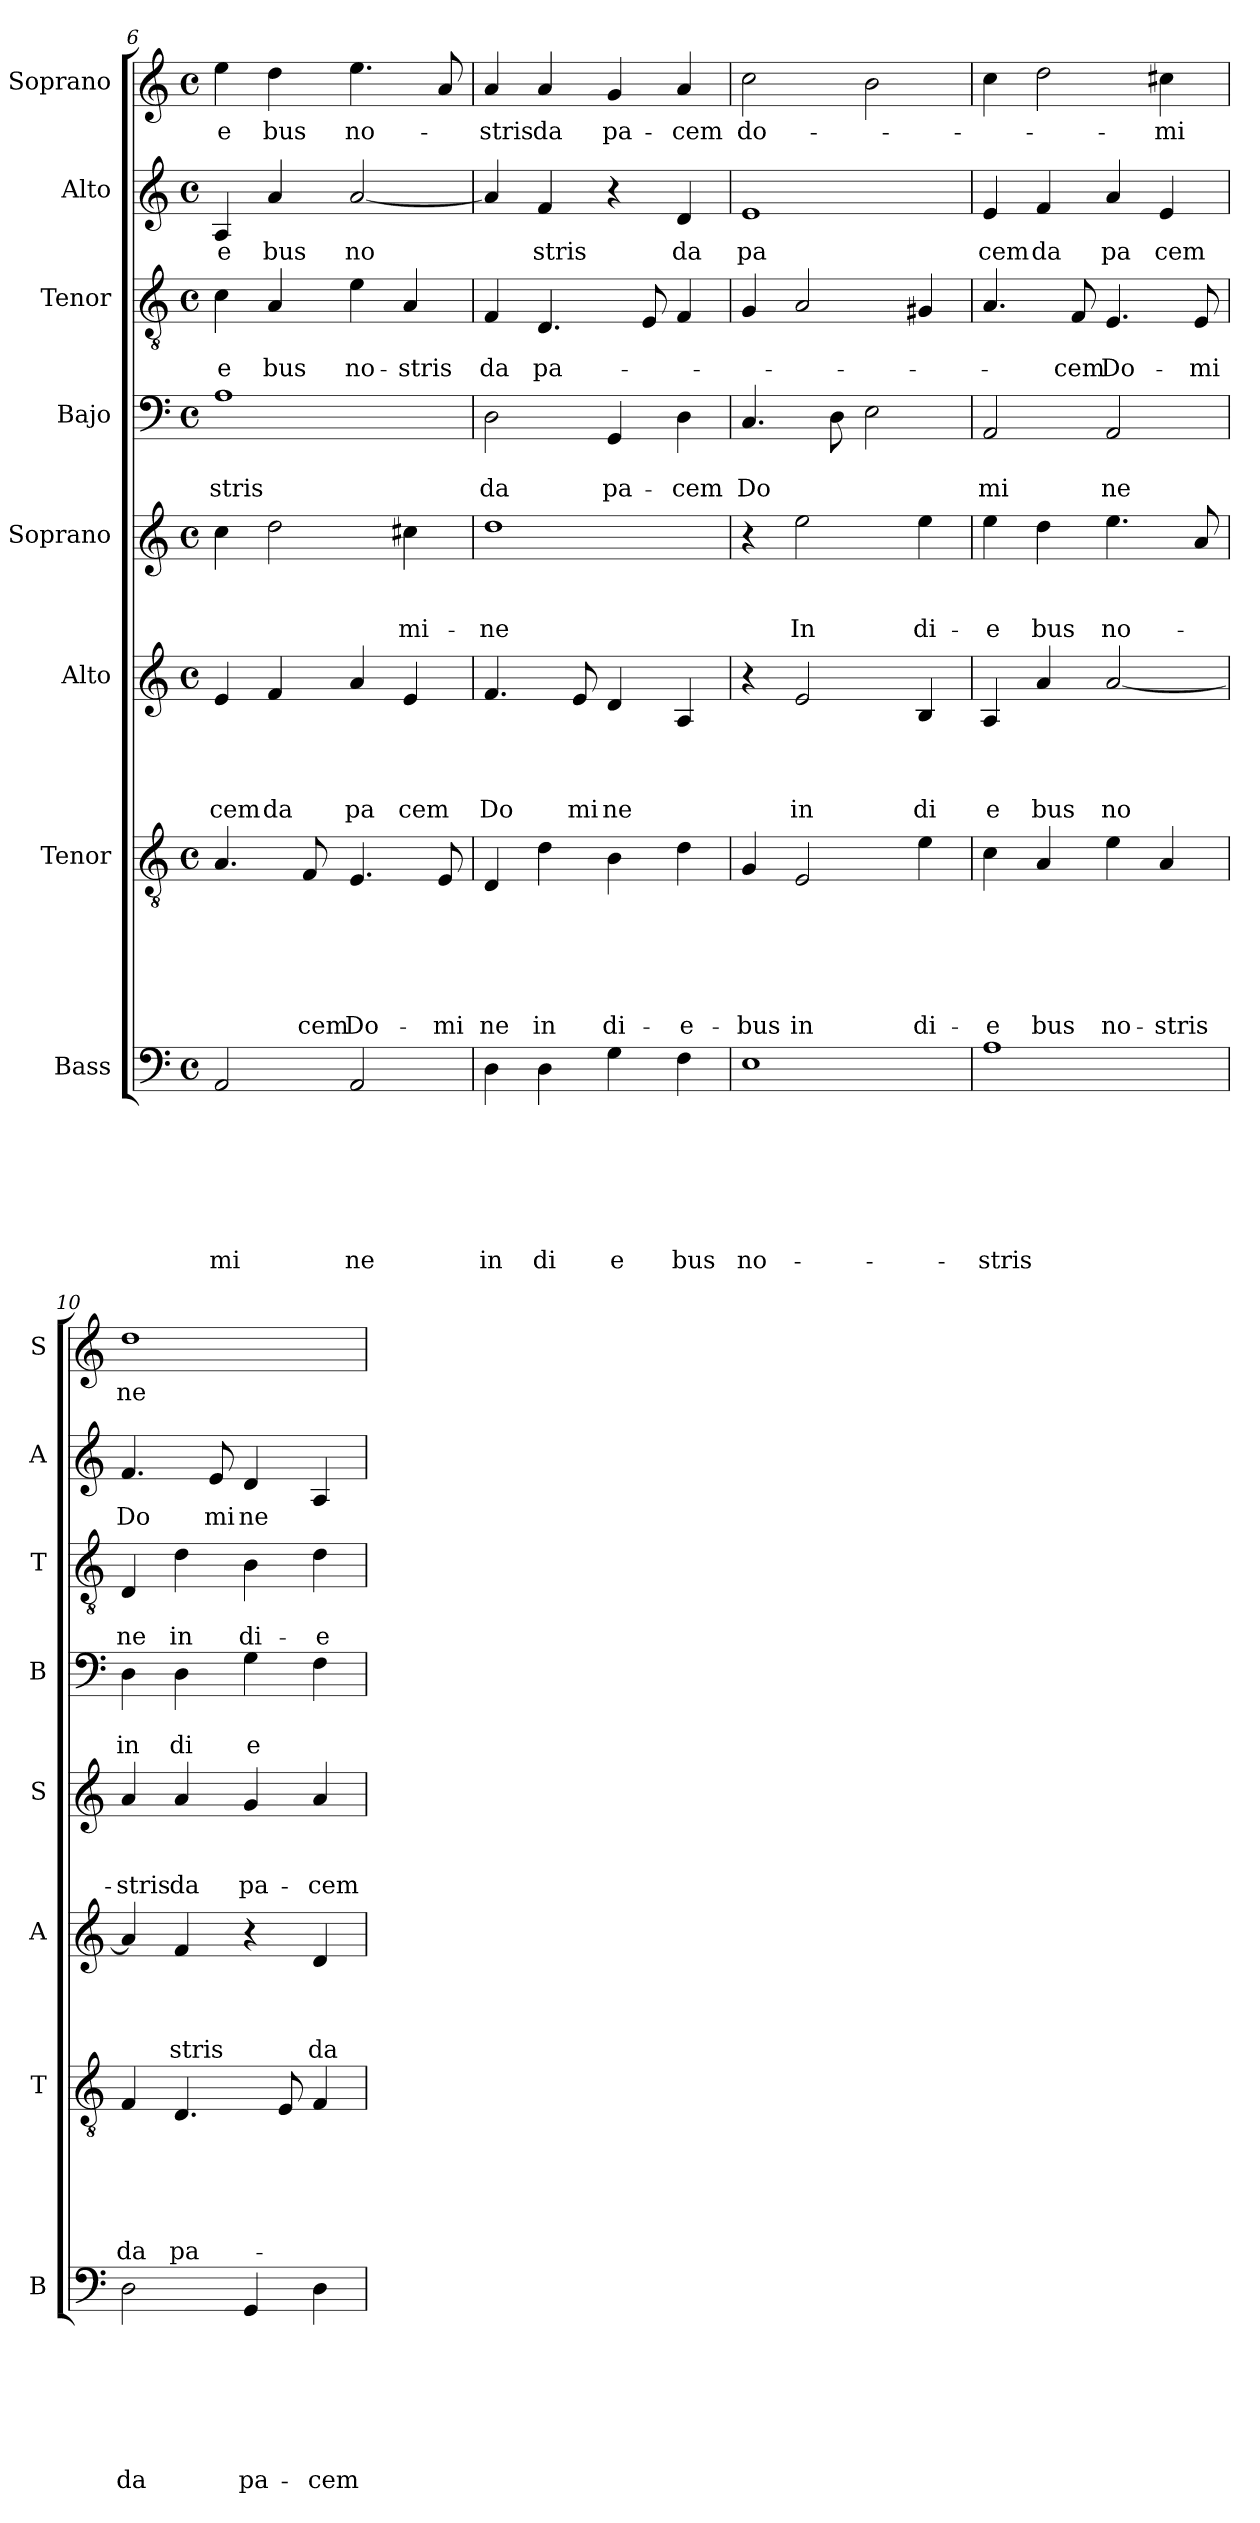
**kern	**text	**text	**text	**text	**text	**text	**text	**kern	**text	**text	**text	**text	**text	**text	**kern	**text	**text	**text	**text	**kern	**text	**text	**text	**kern	**text	**text	**kern	**text	**text	**kern	**text	**kern	**text
*part8	*part8	*part8	*part8	*part8	*part8	*part8	*part8	*part7	*part7	*part7	*part7	*part7	*part7	*part7	*part6	*part6	*part6	*part6	*part6	*part5	*part5	*part5	*part5	*part4	*part4	*part4	*part3	*part3	*part3	*part2	*part2	*part1	*part1
*staff8	*staff8	*staff8	*staff8	*staff8	*staff8	*staff8	*staff8	*staff7	*staff7	*staff7	*staff7	*staff7	*staff7	*staff7	*staff6	*staff6	*staff6	*staff6	*staff6	*staff5	*staff5	*staff5	*staff5	*staff4	*staff4	*staff4	*staff3	*staff3	*staff3	*staff2	*staff2	*staff1	*staff1
*I"Bass	*	*	*	*	*	*	*	*I"Tenor	*	*	*	*	*	*	*I"Alto	*	*	*	*	*I"Soprano	*	*	*	*I"Bajo	*	*	*I"Tenor	*	*	*I"Alto	*	*I"Soprano	*
*I'B	*	*	*	*	*	*	*	*I'T	*	*	*	*	*	*	*I'A	*	*	*	*	*I'S	*	*	*	*I'B	*	*	*I'T	*	*	*I'A	*	*I'S	*
*clefF4	*	*	*	*	*	*	*	*clefGv2	*	*	*	*	*	*	*clefG2	*	*	*	*	*clefG2	*	*	*	*clefF4	*	*	*clefGv2	*	*	*clefG2	*	*clefG2	*
*k[]	*	*	*	*	*	*	*	*k[]	*	*	*	*	*	*	*k[]	*	*	*	*	*k[]	*	*	*	*k[]	*	*	*k[]	*	*	*k[]	*	*k[]	*
*C:	*	*	*	*	*	*	*	*C:	*	*	*	*	*	*	*C:	*	*	*	*	*C:	*	*	*	*C:	*	*	*C:	*	*	*C:	*	*C:	*
*M4/4	*	*	*	*	*	*	*	*M4/4	*	*	*	*	*	*	*M4/4	*	*	*	*	*M4/4	*	*	*	*M4/4	*	*	*M4/4	*	*	*M4/4	*	*M4/4	*
*met(c)	*	*	*	*	*	*	*	*met(c)	*	*	*	*	*	*	*met(c)	*	*	*	*	*met(c)	*	*	*	*met(c)	*	*	*met(c)	*	*	*met(c)	*	*met(c)	*
=6	=6	=6	=6	=6	=6	=6	=6	=6	=6	=6	=6	=6	=6	=6	=6	=6	=6	=6	=6	=6	=6	=6	=6	=6	=6	=6	=6	=6	=6	=6	=6	=6	=6
2AA/	.	.	.	.	.	.	-mi	4.A/	.	.	.	.	.	.	4e/	.	.	.	cem	4cc\	.	.	.	1A	.	-stris	4c\	.	-e	4A/	e	4ee\	-e
.	.	.	.	.	.	.	.	.	.	.	.	.	.	.	4f/	.	.	.	da	2dd\	.	.	.	.	.	.	4A/	.	bus	4a/	bus	4dd\	bus
.	.	.	.	.	.	.	.	8F/	.	.	.	.	.	cem	.	.	.	.	.	.	.	.	.	.	.	.	.	.	.	.	.	.	.
2AA/	.	.	.	.	.	.	ne	4.E/	.	.	.	.	.	Do-	4a/	.	.	.	pa	.	.	.	.	.	.	.	4e\	.	no-	[2a/	no	4.ee\	no-
.	.	.	.	.	.	.	.	.	.	.	.	.	.	.	4e/	.	.	.	cem	4cc#X\	.	.	-mi-	.	.	.	4A/	.	-stris	.	.	.	.
.	.	.	.	.	.	.	.	8E/	.	.	.	.	.	-mi	.	.	.	.	.	.	.	.	.	.	.	.	.	.	.	.	.	8a/	.
=7	=7	=7	=7	=7	=7	=7	=7	=7	=7	=7	=7	=7	=7	=7	=7	=7	=7	=7	=7	=7	=7	=7	=7	=7	=7	=7	=7	=7	=7	=7	=7	=7	=7
4D\	.	.	.	.	.	.	in	4D/	.	.	.	.	.	ne	4.f/	.	.	.	Do	1dd	.	.	-ne	2D\	.	da	4F/	.	da	4a/]	.	4a/	-stris
4D\	.	.	.	.	.	.	di	4d\	.	.	.	.	.	in	.	.	.	.	.	.	.	.	.	.	.	.	4.D/	.	pa-	4f/	stris	4a/	da
.	.	.	.	.	.	.	.	.	.	.	.	.	.	.	8e/	.	.	.	mi	.	.	.	.	.	.	.	.	.	.	.	.	.	.
4G\	.	.	.	.	.	.	e	4B\	.	.	.	.	.	di-	4d/	.	.	.	ne	.	.	.	.	4GG/	.	pa-	.	.	.	4r	.	4g/	pa-
.	.	.	.	.	.	.	.	.	.	.	.	.	.	.	.	.	.	.	.	.	.	.	.	.	.	.	8E/	.	.	.	.	.	.
4F\	.	.	.	.	.	.	bus	4d\	.	.	.	.	.	-e-	4A/	.	.	.	.	.	.	.	.	4D\	.	-cem	4F/	.	.	4d/	da	4a/	-cem
=8	=8	=8	=8	=8	=8	=8	=8	=8	=8	=8	=8	=8	=8	=8	=8	=8	=8	=8	=8	=8	=8	=8	=8	=8	=8	=8	=8	=8	=8	=8	=8	=8	=8
1E	.	.	.	.	.	.	no-	4G/	.	.	.	.	.	-bus	4r	.	.	.	.	4r	.	.	.	4.C/	.	Do	4G/	.	.	1e	pa	2cc\	do-
.	.	.	.	.	.	.	.	2E/	.	.	.	.	.	in	2e/	.	.	.	in	2ee\	.	.	In	.	.	.	2A/	.	.	.	.	.	.
.	.	.	.	.	.	.	.	.	.	.	.	.	.	.	.	.	.	.	.	.	.	.	.	8D\	.	.	.	.	.	.	.	.	.
.	.	.	.	.	.	.	.	.	.	.	.	.	.	.	.	.	.	.	.	.	.	.	.	2E\	.	.	.	.	.	.	.	2b\	.
.	.	.	.	.	.	.	.	4e\	.	.	.	.	.	di-	4B/	.	.	.	di	4ee\	.	.	di-	.	.	.	4G#X/	.	.	.	.	.	.
!!LO:PB:g=z
=9	=9	=9	=9	=9	=9	=9	=9	=9	=9	=9	=9	=9	=9	=9	=9	=9	=9	=9	=9	=9	=9	=9	=9	=9	=9	=9	=9	=9	=9	=9	=9	=9	=9
1A	.	.	.	.	.	.	-stris	4c\	.	.	.	.	.	-e	4A/	.	.	.	e	4ee\	.	.	-e	2AA/	.	mi	4.A/	.	.	4e/	cem	4cc\	.
.	.	.	.	.	.	.	.	4A/	.	.	.	.	.	bus	4a/	.	.	.	bus	4dd\	.	.	bus	.	.	.	.	.	.	4f/	da	2dd\	.
.	.	.	.	.	.	.	.	.	.	.	.	.	.	.	.	.	.	.	.	.	.	.	.	.	.	.	8F/	.	-cem	.	.	.	.
.	.	.	.	.	.	.	.	4e\	.	.	.	.	.	no-	[2a/	.	.	.	no	4.ee\	.	.	no-	2AA/	.	ne	4.E/	.	Do-	4a/	pa	.	.
.	.	.	.	.	.	.	.	4A/	.	.	.	.	.	-stris	.	.	.	.	.	.	.	.	.	.	.	.	.	.	.	4e/	cem	4cc#X\	-mi
.	.	.	.	.	.	.	.	.	.	.	.	.	.	.	.	.	.	.	.	8a/	.	.	.	.	.	.	8E/	.	-mi	.	.	.	.
=10	=10	=10	=10	=10	=10	=10	=10	=10	=10	=10	=10	=10	=10	=10	=10	=10	=10	=10	=10	=10	=10	=10	=10	=10	=10	=10	=10	=10	=10	=10	=10	=10	=10
2D\	.	.	.	.	.	.	da	4F/	.	.	.	.	.	da	4a/]	.	.	.	.	4a/	.	.	-stris	4D\	.	in	4D/	.	ne	4.f/	Do	1dd	ne
.	.	.	.	.	.	.	.	4.D/	.	.	.	.	.	pa-	4f/	.	.	.	stris	4a/	.	.	da	4D\	.	di	4d\	.	in	.	.	.	.
.	.	.	.	.	.	.	.	.	.	.	.	.	.	.	.	.	.	.	.	.	.	.	.	.	.	.	.	.	.	8e/	mi	.	.
4GG/	.	.	.	.	.	.	pa-	.	.	.	.	.	.	.	4r	.	.	.	.	4g/	.	.	pa-	4G\	.	e	4B\	.	di-	4d/	ne	.	.
.	.	.	.	.	.	.	.	8E/	.	.	.	.	.	.	.	.	.	.	.	.	.	.	.	.	.	.	.	.	.	.	.	.	.
4D\	.	.	.	.	.	.	-cem	4F/	.	.	.	.	.	.	4d/	.	.	.	da	4a/	.	.	-cem	4F\	.	.	4d\	.	-e-	4A/	.	.	.
=	=	=	=	=	=	=	=	=	=	=	=	=	=	=	=	=	=	=	=	=	=	=	=	=	=	=	=	=	=	=	=	=	=
*-	*-	*-	*-	*-	*-	*-	*-	*-	*-	*-	*-	*-	*-	*-	*-	*-	*-	*-	*-	*-	*-	*-	*-	*-	*-	*-	*-	*-	*-	*-	*-	*-	*-
